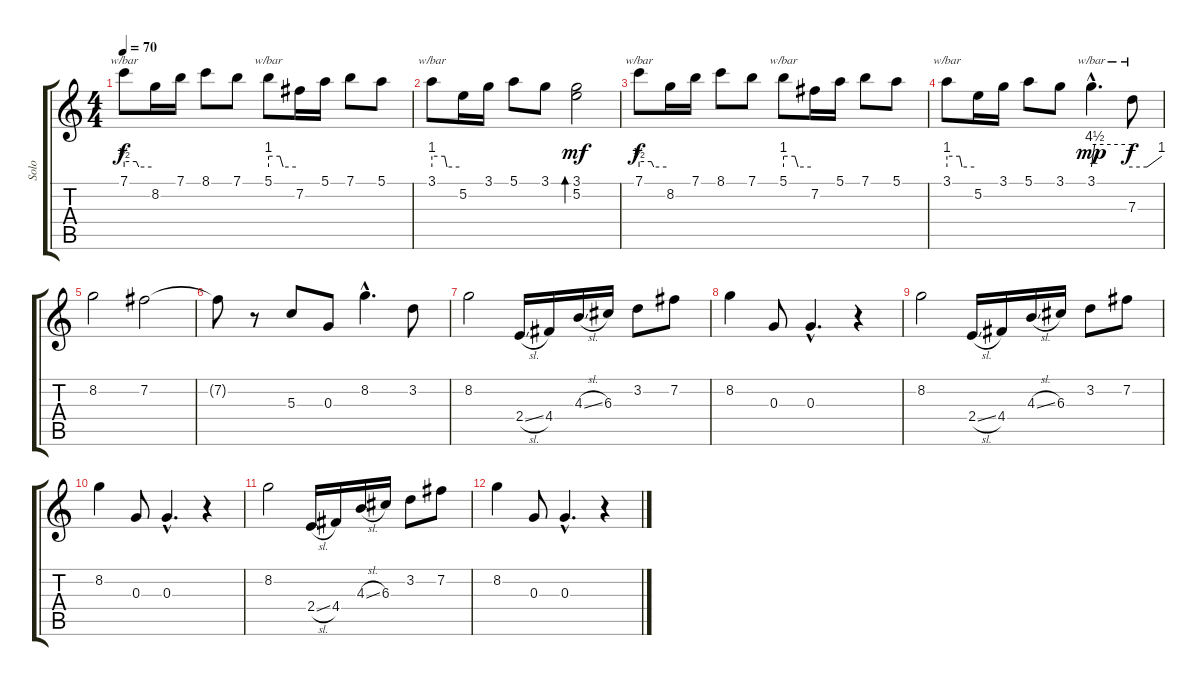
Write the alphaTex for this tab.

\track ("Solo" "Solo") {instrument acousticguitarsteel}
\staff {score tabs}
\tuning (E4 B3 G3 D3 A2 E2) {hide}
\ts (4 4)
\tempo 70
\clef g2
\ks c
7.1.8{tbe (custom default 0 2 27 2 32 0 60 0) dy f} 8.2.16 7.1.16 8.1.8 7.1.8 5.1.8{tbe (custom default 0 4 25 4 32 0 60 0)} 7.2.16 5.1.16 7.1.8 5.1.8 |
3.1.8{tbe (custom default 0 4 28 4 33 0 60 0)} 5.2.16 3.1.16 5.1.8 3.1.8 (3.1 5.2).2{bd 240 dy mf} |
7.1.8{tbe (custom default 0 2 27 2 32 0 60 0) dy f} 8.2.16 7.1.16 8.1.8 7.1.8 5.1.8{tbe (custom default 0 4 25 4 32 0 60 0)} 7.2.16 5.1.16 7.1.8 5.1.8 |
3.1.8{tbe (custom default 0 4 28 4 33 0 60 0)} 5.2.16 3.1.16 5.1.8 3.1.8 3.1{hac}.4{d tbe (custom default 0 0 5 18 60 18) dy mp} 7.3.8{tbe (custom default 0 0 30 0 60 4) dy f} |
8.2.2 7.2.2 |
7.2{t}.8 r.8 5.3.8 0.3.8 8.2{hac}.4{d} 3.2.8 |
8.2.2 2.4{sl}.16 4.4.16 4.3{sl}.16 6.3.16 3.2.8 7.2.8 |
8.2.4 0.3.8 0.3{hac}.4{d} r.4 |
8.2.2 2.4{sl}.16 4.4.16 4.3{sl}.16 6.3.16 3.2.8 7.2.8 |
8.2.4 0.3.8 0.3{hac}.4{d} r.4 |
8.2.2 2.4{sl}.16 4.4.16 4.3{sl}.16 6.3.16 3.2.8 7.2.8 |
8.2.4 0.3.8 0.3{hac}.4{d} r.4
